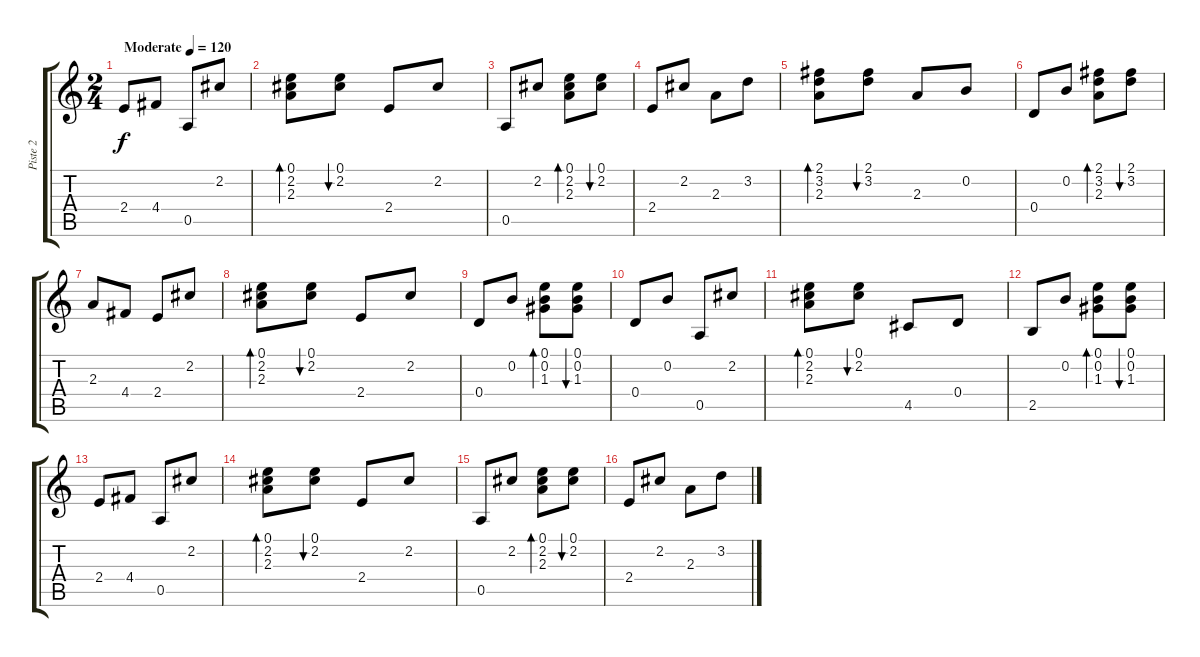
\track ("Piste 2" "Piste 2") {instrument electricbassfinger}
\staff {score tabs}
\tuning (E4 B3 G3 D3 A2 E2) {hide}
\ts (2 4)
\tempo (120 "Moderate")
\clef g2
\ks c
2.4.8{dy f instrument electricbassfinger} 4.4.8 0.5.8 2.2.8 |
(0.1 2.2 2.3).8{bd 60} (0.1 2.2).8{bu 60} 2.4.8 2.2.8 |
0.5.8 2.2.8 (0.1 2.2 2.3).8{bd 60} (0.1 2.2).8{bu 60} |
2.4.8 2.2.8 2.3.8 3.2.8 |
(2.1 3.2 2.3).8{bd 60} (2.1 3.2).8{bu 60} 2.3.8 0.2.8 |
0.4.8 0.2.8 (2.1 3.2 2.3).8{bd 60} (2.1 3.2).8{bu 60} |
2.3.8 4.4.8 2.4.8 2.2.8 |
(0.1 2.2 2.3).8{bd 60} (0.1 2.2).8{bu 60} 2.4.8 2.2.8 |
0.4.8 0.2.8 (0.1 0.2 1.3).8{bd 60} (0.1 0.2 1.3).8{bu 60} |
0.4.8 0.2.8 0.5.8 2.2.8 |
(0.1 2.2 2.3).8{bd 60} (0.1 2.2).8{bu 60} 4.5.8 0.4.8 |
2.5.8 0.2.8 (0.1 0.2 1.3).8{bd 60} (0.1 0.2 1.3).8{bu 60} |
2.4.8 4.4.8 0.5.8 2.2.8 |
(0.1 2.2 2.3).8{bd 60} (0.1 2.2).8{bu 60} 2.4.8 2.2.8 |
0.5.8 2.2.8 (0.1 2.2 2.3).8{bd 60} (0.1 2.2).8{bu 60} |
2.4.8 2.2.8 2.3.8 3.2.8
